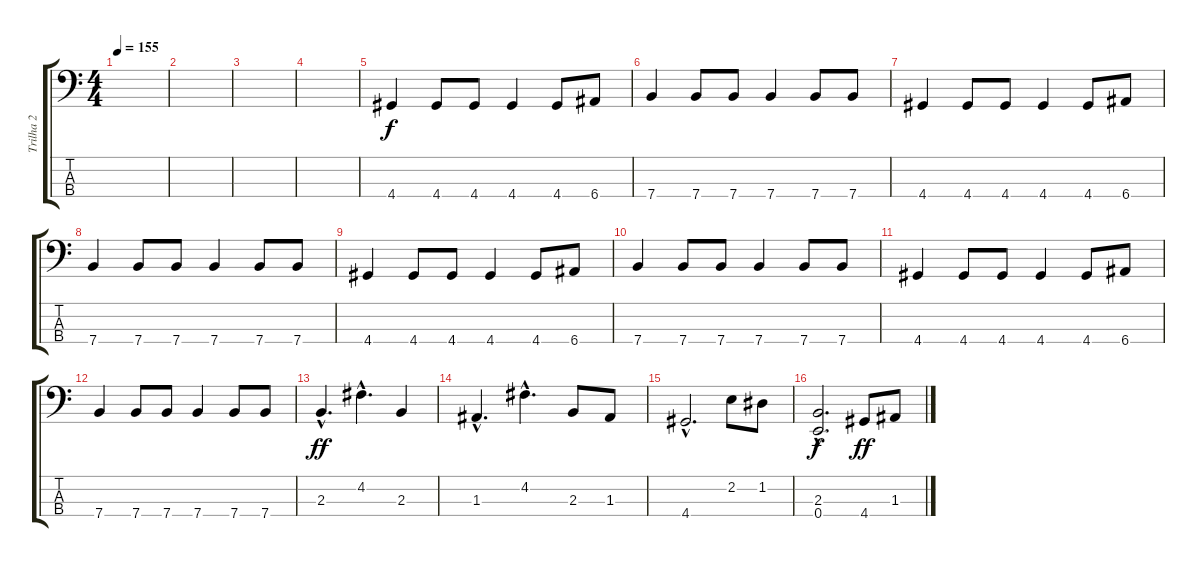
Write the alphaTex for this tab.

\track ("Trilha 2" "Trilha 2") {instrument electricbassfinger}
\staff {score tabs}
\tuning (G2 D2 A1 E1) {hide}
\ts (4 4)
\tempo 155
\clef f4
\ks c
|
|
|
|
4.4.4 4.4.8 4.4.8 4.4.4 4.4.8 6.4.8 |
7.4.4 7.4.8 7.4.8 7.4.4 7.4.8 7.4.8 |
4.4.4 4.4.8 4.4.8 4.4.4 4.4.8 6.4.8 |
7.4.4 7.4.8 7.4.8 7.4.4 7.4.8 7.4.8 |
4.4.4 4.4.8 4.4.8 4.4.4 4.4.8 6.4.8 |
7.4.4 7.4.8 7.4.8 7.4.4 7.4.8 7.4.8 |
4.4.4 4.4.8 4.4.8 4.4.4 4.4.8 6.4.8 |
7.4.4 7.4.8 7.4.8 7.4.4 7.4.8 7.4.8 |
2.3{hac}.4{d dy ff} 4.2{hac}.4{d} 2.3.4 |
1.3{hac}.4{d} 4.2{hac}.4{d} 2.3.8 1.3.8 |
4.4{hac}.2{d} 2.2.8 1.2.8 |
(2.3{hac} 0.4{hac}).2{d dy f} 4.4.8{dy ff} 1.3.8
